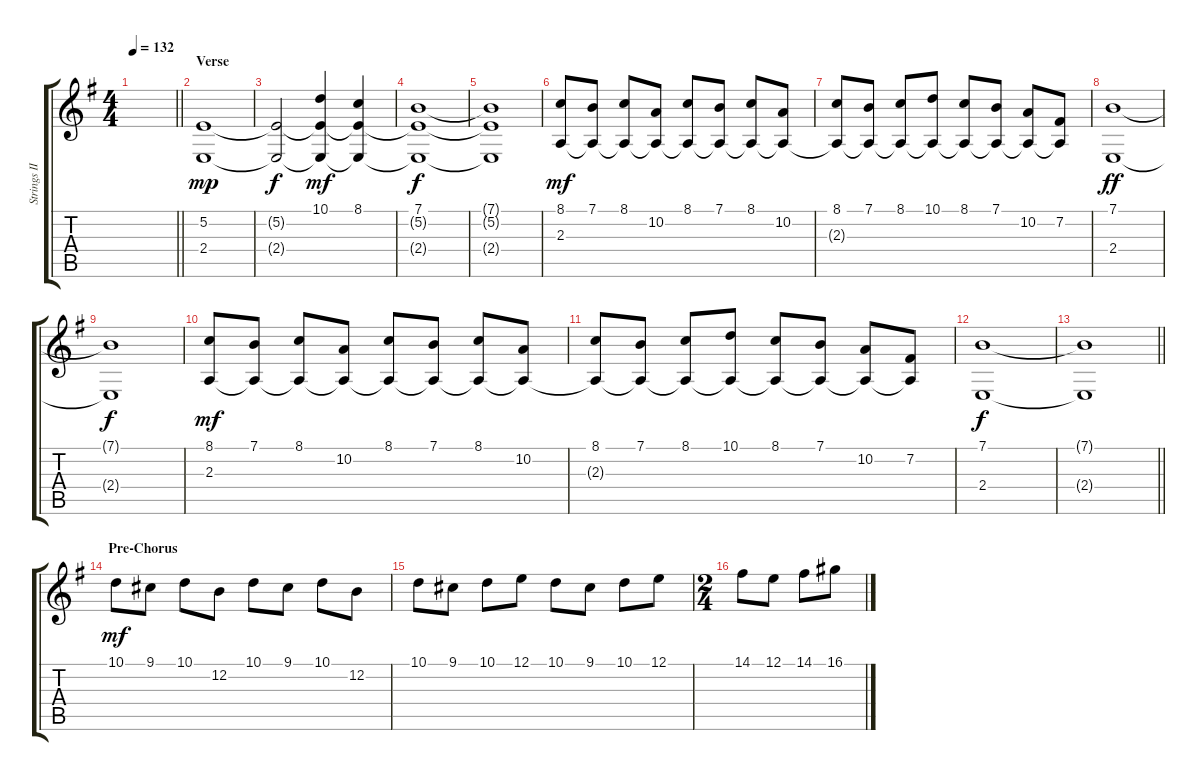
\track ("Strings II - Coen Janssen" "Strings II") {instrument stringensemble1}
\staff {score tabs}
\tuning (E4 B3 G3 D3 A2 E2) {hide}
\ts (4 4)
\tempo 132
\clef g2
\barLineRight lightlight
\ks g
|
\section ("" "Verse")
(5.2 2.4).1{dy mp volume 11 balance 4} |
(5.2{t} 2.4{t}).2{dy f} (10.1 5.2{t} 2.4{t}).4{dy mf} (8.1 5.2{t} 2.4{t}).4 |
(7.1 5.2{t} 2.4{t}).1{dy f} |
(7.1{t} 5.2{t} 2.4{t}).1 |
(8.1 2.3).8{dy mf} (7.1 2.3{t}).8 (8.1 2.3{t}).8 (10.2 2.3{t}).8 (8.1 2.3{t}).8 (7.1 2.3{t}).8 (8.1 2.3{t}).8 (10.2 2.3{t}).8 |
(8.1 2.3{t}).8 (7.1 2.3{t}).8 (8.1 2.3{t}).8 (10.1 2.3{t}).8 (8.1 2.3{t}).8 (7.1 2.3{t}).8 (10.2 2.3{t}).8 (7.2 2.3{t}).8 |
(7.1 2.4).1{dy ff} |
(7.1{t} 2.4{t}).1{dy f} |
(8.1 2.3).8{dy mf} (7.1 2.3{t}).8 (8.1 2.3{t}).8 (10.2 2.3{t}).8 (8.1 2.3{t}).8 (7.1 2.3{t}).8 (8.1 2.3{t}).8 (10.2 2.3{t}).8 |
(8.1 2.3{t}).8 (7.1 2.3{t}).8 (8.1 2.3{t}).8 (10.1 2.3{t}).8 (8.1 2.3{t}).8 (7.1 2.3{t}).8 (10.2 2.3{t}).8 (7.2 2.3{t}).8 |
(7.1 2.4).1{dy f} |
\barLineRight lightlight
(7.1{t} 2.4{t}).1 |
\section ("" "Pre-Chorus")
10.1.8{dy mf} 9.1.8 10.1.8 12.2.8 10.1.8 9.1.8 10.1.8 12.2.8 |
10.1.8 9.1.8 10.1.8 12.1.8 10.1.8 9.1.8 10.1.8 12.1.8 |
\ts (2 4)
14.1.8 12.1.8 14.1.8 16.1.8
